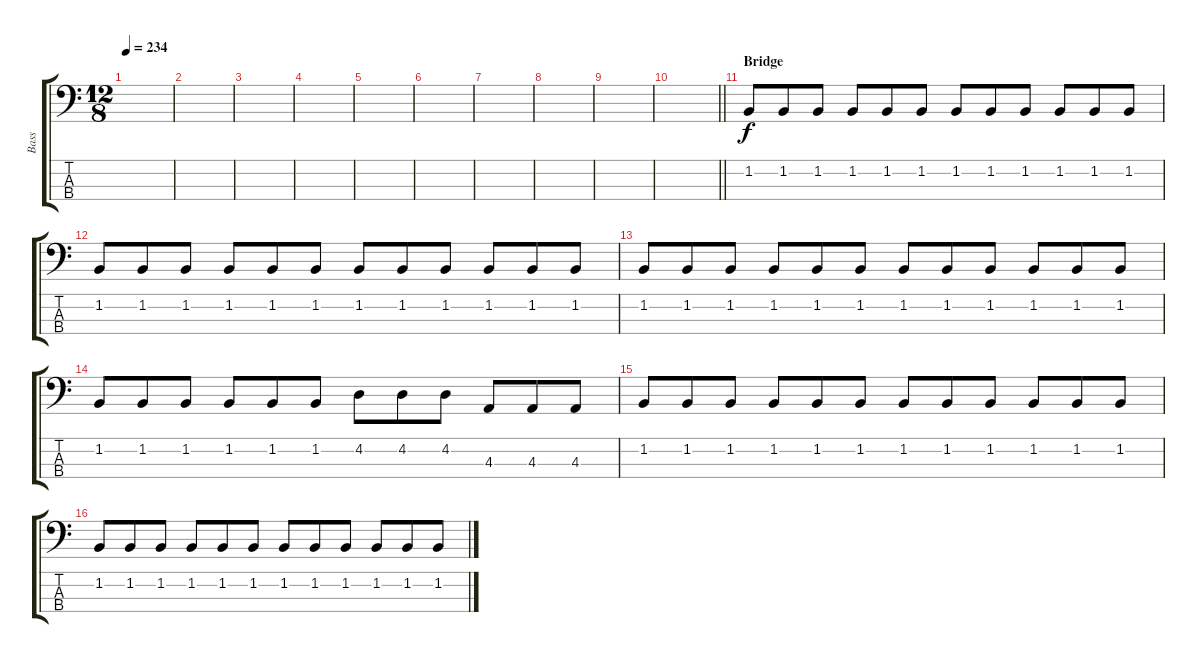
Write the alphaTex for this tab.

\track ("Bass" "Bass") {instrument electricbasspick}
\staff {score tabs}
\tuning (Eb2 Bb1 F1 C1) {hide}
\ts (12 8)
\tempo 234
\clef f4
\ks c
|
|
|
|
|
|
|
|
|
\barLineRight lightlight
|
\section ("" "Bridge")
1.2.8 1.2.8 1.2.8 1.2.8 1.2.8 1.2.8 1.2.8 1.2.8 1.2.8 1.2.8 1.2.8 1.2.8 |
1.2.8 1.2.8 1.2.8 1.2.8 1.2.8 1.2.8 1.2.8 1.2.8 1.2.8 1.2.8 1.2.8 1.2.8 |
1.2.8 1.2.8 1.2.8 1.2.8 1.2.8 1.2.8 1.2.8 1.2.8 1.2.8 1.2.8 1.2.8 1.2.8 |
1.2.8 1.2.8 1.2.8 1.2.8 1.2.8 1.2.8 4.2.8 4.2.8 4.2.8 4.3.8 4.3.8 4.3.8 |
1.2.8 1.2.8 1.2.8 1.2.8 1.2.8 1.2.8 1.2.8 1.2.8 1.2.8 1.2.8 1.2.8 1.2.8 |
1.2.8 1.2.8 1.2.8 1.2.8 1.2.8 1.2.8 1.2.8 1.2.8 1.2.8 1.2.8 1.2.8 1.2.8
